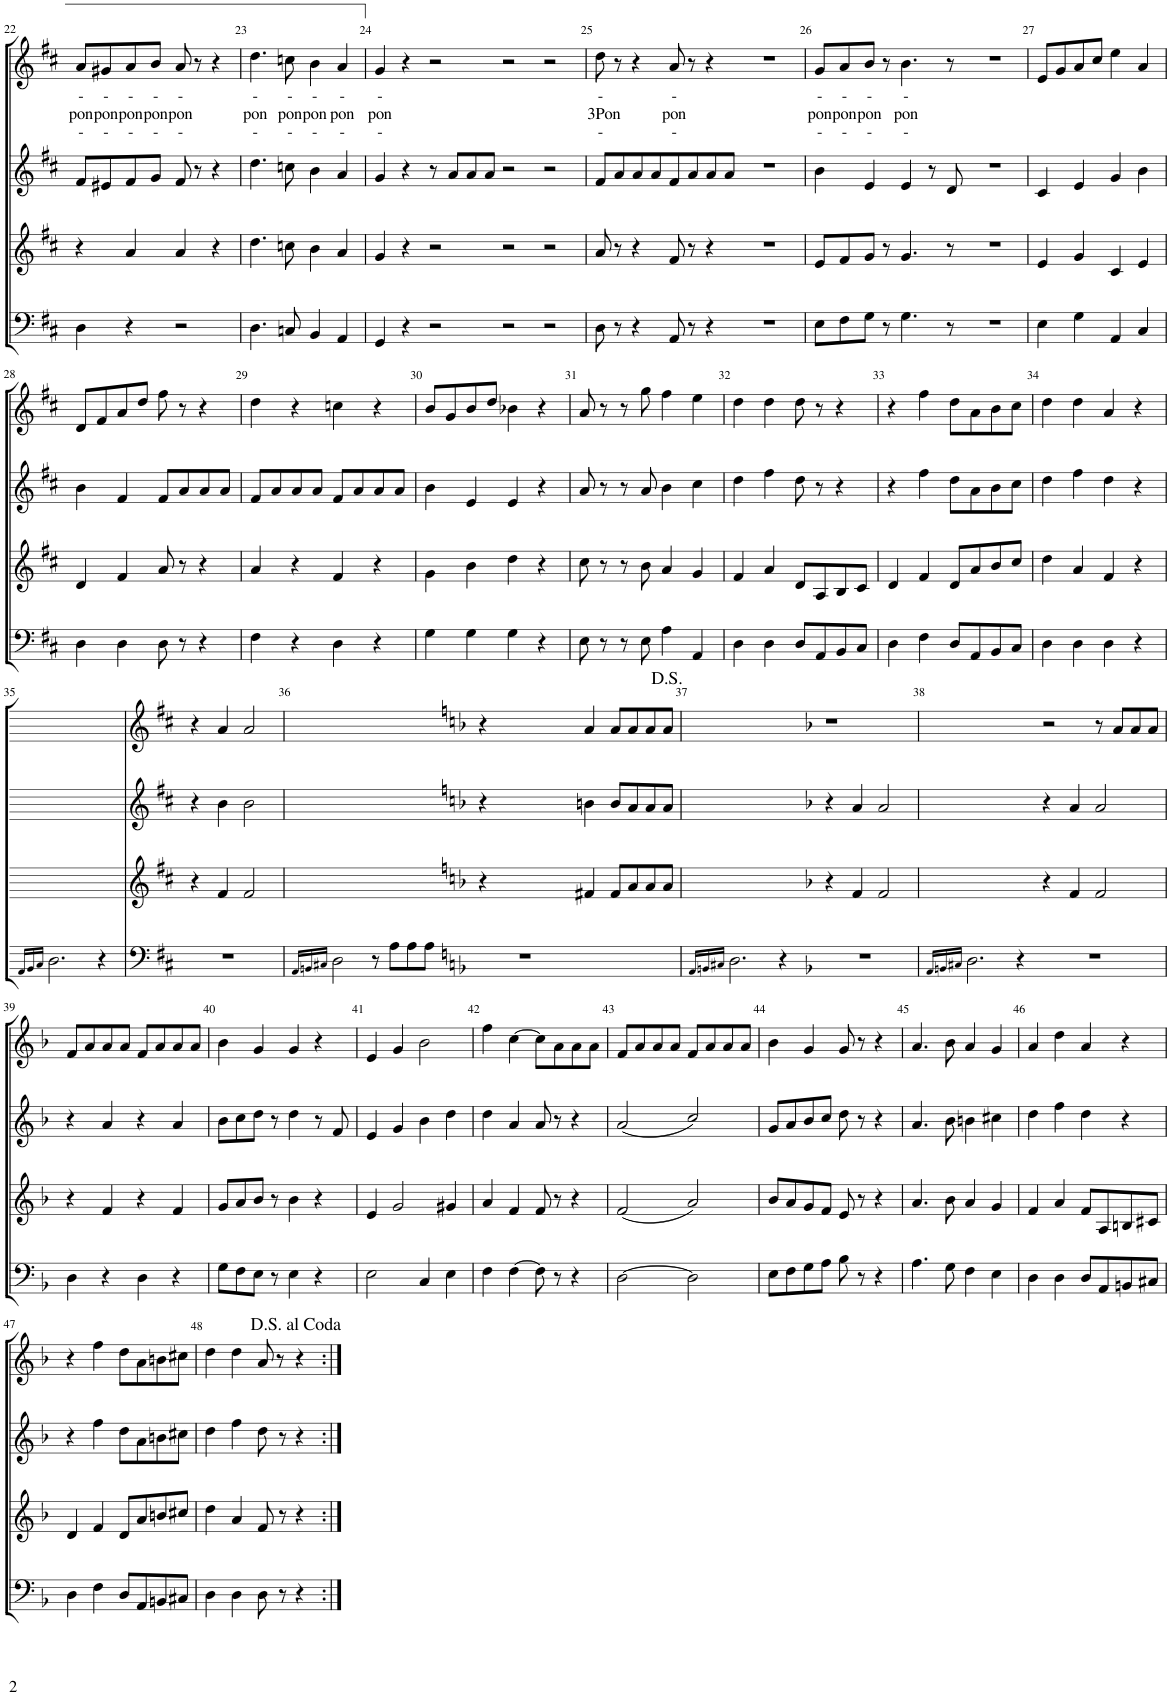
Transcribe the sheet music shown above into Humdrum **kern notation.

**kern	**kern	**kern	**kern	**text	**text	**text
*part4	*part3	*part2	*part1	*part1	*part1	*part1
*staff4	*staff3	*staff2	*staff1	*staff1	*staff1	*staff1
*I"Basse	*I"Baryton	*I"T?nor 2	*I"T?nor 1	*	*	*
!!LO:PB:g=z
*clefF4	*clefG2	*clefG2	*clefG2	*	*	*
*	*	*Trd1c2	*Trd4c7	*	*	*
*k[f#c#]	*k[f#c#]	*k[f#c#]	*k[f#c#]	*	*	*
*M4/4	*M4/4	*M4/4	*M4/4	*	*	*
*met(c|)	*met(c|)	*met(c|)	*met(c|)	*	*	*
=22	=22	=22	=22	=22	=22	=22
!	!	!	!	!LO:LY:b	!LO:LY:b	!LO:LY:b
4D\	4r	8f#/L	8a/L	-	pon	-
!	!	!	!	!LO:LY:b	!LO:LY:b	!LO:LY:b
.	.	8e#X/	8g#X/	-	pon	-
!	!	!	!	!LO:LY:b	!LO:LY:b	!LO:LY:b
4r	4a/	8f#/	8a/	-	pon	-
!	!	!	!	!LO:LY:b	!LO:LY:b	!LO:LY:b
.	.	8g/J	8b/J	-	pon	-
!	!	!	!	!LO:LY:b	!LO:LY:b	!LO:LY:b
2r	4a/	8f#/	8a/	-	pon	-
.	.	8r	8r	.	.	.
.	4r	4r	4r	.	.	.
=23	=23	=23	=23	=23	=23	=23
!	!	!	!	!LO:LY:b	!LO:LY:b	!LO:LY:b
4.D\	4.dd\	4.dd\	4.dd\	-	pon	-
!	!	!	!	!LO:LY:b	!LO:LY:b	!LO:LY:b
8Cn/	8ccn\	8ccn\	8ccn\	-	pon	-
!	!	!	!	!LO:LY:b	!LO:LY:b	!LO:LY:b
4BB/	4b\	4b\	4b\	-	pon	-
!	!	!	!	!LO:LY:b	!LO:LY:b	!LO:LY:b
4AA/	4a/	4a/	4a/	-	pon	-
=24	=24	=24	=24	=24	=24	=24
!	!	!	!	!LO:LY:b	!LO:LY:b	!LO:LY:b
4GG/	4g/	4g/	4g/	-	pon	-
4r	4r	4r	4r	.	.	.
2r	2r	8r	2r	.	.	.
.	.	8a/L	.	.	.	.
.	.	8a/	.	.	.	.
.	.	8a/J	.	.	.	.
2r	2r	2r	2r	.	.	.
2r	2r	2r	2r	.	.	.
=25	=25	=25	=25	=25	=25	=25
!	!	!	!	!LO:LY:b	!LO:LY:b	!LO:LY:b
8D\	8a/	8f#/L	8dd\	-	3Pon	-
8r	8r	8a/	8r	.	.	.
4r	4r	8a/	4r	.	.	.
.	.	8a/	.	.	.	.
!	!	!	!	!LO:LY:b	!LO:LY:b	!LO:LY:b
8AA/	8f#/	8f#/	8a/	-	pon	-
8r	8r	8a/	8r	.	.	.
4r	4r	8a/	4r	.	.	.
.	.	8a/J	.	.	.	.
1r	1r	1r	1r	.	.	.
=26	=26	=26	=26	=26	=26	=26
!	!	!	!	!LO:LY:b	!LO:LY:b	!LO:LY:b
8E\L	8e/L	4b\	8g/L	-	pon	-
!	!	!	!	!LO:LY:b	!LO:LY:b	!LO:LY:b
8F#\	8f#/	.	8a/	-	pon	-
!	!	!	!	!LO:LY:b	!LO:LY:b	!LO:LY:b
8G\J	8g/J	4e/	8b/J	-	pon	-
8r	8r	.	8r	.	.	.
!	!	!	!	!LO:LY:b	!LO:LY:b	!LO:LY:b
4.G\	4.g/	4e/	4.b\	-	pon	-
.	.	8r	.	.	.	.
8r	8r	8d/	8r	.	.	.
1r	1r	1r	1r	.	.	.
=27	=27	=27	=27	=27	=27	=27
4E\	4e/	4c#/	8e/L	.	.	.
.	.	.	8g/	.	.	.
4G\	4g/	4e/	8a/	.	.	.
.	.	.	8cc#/J	.	.	.
4AA/	4c#/	4g/	4ee\	.	.	.
4C#/	4e/	4b\	4a/	.	.	.
!!LO:LB:g=z
=28	=28	=28	=28	=28	=28	=28
4D\	4d/	4b\	8d/L	.	.	.
.	.	.	8f#/	.	.	.
4D\	4f#/	4f#/	8a/	.	.	.
.	.	.	8dd/J	.	.	.
8D\	8a/	8f#/L	8ff#\	.	.	.
8r	8r	8a/	8r	.	.	.
4r	4r	8a/	4r	.	.	.
.	.	8a/J	.	.	.	.
=29	=29	=29	=29	=29	=29	=29
4F#\	4a/	8f#/L	4dd\	.	.	.
.	.	8a/	.	.	.	.
4r	4r	8a/	4r	.	.	.
.	.	8a/J	.	.	.	.
4D\	4f#/	8f#/L	4ccn\	.	.	.
.	.	8a/	.	.	.	.
4r	4r	8a/	4r	.	.	.
.	.	8a/J	.	.	.	.
=30	=30	=30	=30	=30	=30	=30
4G\	4g\	4b\	8b/L	.	.	.
.	.	.	8g/	.	.	.
4G\	4b\	4e/	8b/	.	.	.
.	.	.	8dd/J	.	.	.
4G\	4dd\	4e/	4b-X\	.	.	.
4r	4r	4r	4r	.	.	.
=31	=31	=31	=31	=31	=31	=31
8E\	8cc#\	8a/	8a/	.	.	.
8r	8r	8r	8r	.	.	.
8r	8r	8r	8r	.	.	.
8E\	8b\	8a/	8gg\	.	.	.
4A\	4a/	4b\	4ff#\	.	.	.
4AA/	4g/	4cc#\	4ee\	.	.	.
=32	=32	=32	=32	=32	=32	=32
4D\	4f#/	4dd\	4dd\	.	.	.
4D\	4a/	4ff#\	4dd\	.	.	.
8D/L	8d/L	8dd\	8dd\	.	.	.
8AA/	8A/	8r	8r	.	.	.
8BB/	8B/	4r	4r	.	.	.
8C#/J	8c#/J	.	.	.	.	.
=33	=33	=33	=33	=33	=33	=33
4D\	4d/	4r	4r	.	.	.
4F#\	4f#/	4ff#\	4ff#\	.	.	.
8D/L	8d/L	8dd\L	8dd\L	.	.	.
8AA/	8a/	8a\	8a\	.	.	.
8BB/	8b/	8b\	8b\	.	.	.
8C#/J	8cc#/J	8cc#\J	8cc#\J	.	.	.
=34	=34	=34	=34	=34	=34	=34
4D\	4dd\	4dd\	4dd\	.	.	.
4D\	4a/	4ff#\	4dd\	.	.	.
4D\	4f#/	4dd\	4a/	.	.	.
4r	4r	4r	4r	.	.	.
!!LO:LB:g=z
=35	=35	=35	=35	=35	=35	=35
16qAA/LL	.	.	.	.	.	.
16qBB/	.	.	.	.	.	.
16qC#/JJ	.	.	.	.	.	.
2.D\	4r	4r	4r	.	.	.
.	4f#/	4b\	4a/	.	.	.
.	2f#/	2b\	2a/	.	.	.
4r	.	.	.	.	.	.
1r	1ryy	1ryy	1ryy	.	.	.
=36	=36	=36	=36	=36	=36	=36
*k[b-]	*k[b-]	*k[b-]	*k[b-]	*	*	*
16qAA/LL	.	.	.	.	.	.
16qBBn/	.	.	.	.	.	.
16qC#X/JJ	.	.	.	.	.	.
2D\	4r	4r	4r	.	.	.
.	4f#X/	4bn\	4a/	.	.	.
8r	8f#/L	8b/L	8a/L	.	.	.
8A\L	8a/	8a/	8a/	.	.	.
8A\	8a/	8a/	8a/	.	.	.
8A\J	8a/J	8a/J	8a/J	.	.	.
1r	1ryy	1ryy	1ryy	.	.	.
=37	=37	=37	=37	=37	=37	=37
*k[b-]	*k[b-]	*k[b-]	*k[b-]	*	*	*
16qAA/LL	.	.	.	.	.	.
16qBBn/	.	.	.	.	.	.
16qC#X/JJ	.	.	.	.	.	.
2.D\	4r	4r	1r	.	.	.
.	4f/	4a/	.	.	.	.
.	2f/	2a/	.	.	.	.
4r	.	.	.	.	.	.
1r	1ryy	1ryy	1ryy	.	.	.
=38	=38	=38	=38	=38	=38	=38
16qAA/LL	.	.	.	.	.	.
16qBBn/	.	.	.	.	.	.
16qC#X/JJ	.	.	.	.	.	.
2.D\	4r	4r	2r	.	.	.
.	4f/	4a/	.	.	.	.
.	2f/	2a/	8r	.	.	.
.	.	.	8a/L	.	.	.
4r	.	.	8a/	.	.	.
.	.	.	8a/J	.	.	.
1r	1ryy	1ryy	1ryy	.	.	.
!!LO:LB:g=z
=39	=39	=39	=39	=39	=39	=39
4D\	4r	4r	8f/L	.	.	.
.	.	.	8a/	.	.	.
4r	4f/	4a/	8a/	.	.	.
.	.	.	8a/J	.	.	.
4D\	4r	4r	8f/L	.	.	.
.	.	.	8a/	.	.	.
4r	4f/	4a/	8a/	.	.	.
.	.	.	8a/J	.	.	.
=40	=40	=40	=40	=40	=40	=40
8G\L	8g/L	8b-\L	4b-\	.	.	.
8F\	8a/	8cc\	.	.	.	.
8E\J	8b-/J	8dd\J	4g/	.	.	.
8r	8r	8r	.	.	.	.
4E\	4b-\	4dd\	4g/	.	.	.
4r	4r	8r	4r	.	.	.
.	.	8f/	.	.	.	.
=41	=41	=41	=41	=41	=41	=41
2E\	4e/	4e/	4e/	.	.	.
.	2g/	4g/	4g/	.	.	.
4C/	.	4b-\	2b-\	.	.	.
4E\	4g#X/	4dd\	.	.	.	.
=42	=42	=42	=42	=42	=42	=42
4F\	4a/	4dd\	4ff\	.	.	.
[4F\	4f/	4a/	[4cc\	.	.	.
8F\]	8f/	8a/	8cc\L]	.	.	.
8r	8r	8r	8a\	.	.	.
4r	4r	4r	8a\	.	.	.
.	.	.	8a\J	.	.	.
=43	=43	=43	=43	=43	=43	=43
[2D\	(2f/	(2a/	8f/L	.	.	.
.	.	.	8a/	.	.	.
.	.	.	8a/	.	.	.
.	.	.	8a/J	.	.	.
2D\]	2a/)	2cc/)	8f/L	.	.	.
.	.	.	8a/	.	.	.
.	.	.	8a/	.	.	.
.	.	.	8a/J	.	.	.
=44	=44	=44	=44	=44	=44	=44
8E\L	8b-/L	8g/L	4b-\	.	.	.
8F\	8a/	8a/	.	.	.	.
8G\	8g/	8b-/	4g/	.	.	.
8A\J	8f/J	8cc/J	.	.	.	.
8B-\	8e/	8dd\	8g/	.	.	.
8r	8r	8r	8r	.	.	.
4r	4r	4r	4r	.	.	.
=45	=45	=45	=45	=45	=45	=45
4.A\	4.a/	4.a/	4.a/	.	.	.
8G\	8b-\	8b-\	8b-\	.	.	.
4F\	4a/	4bn\	4a/	.	.	.
4E\	4g/	4cc#X\	4g/	.	.	.
=46	=46	=46	=46	=46	=46	=46
4D\	4f/	4dd\	4a/	.	.	.
4D\	4a/	4ff\	4dd\	.	.	.
8D/L	8f/L	4dd\	4a/	.	.	.
8AA/	8A/	.	.	.	.	.
8BBn/	8Bn/	4r	4r	.	.	.
8C#X/J	8c#X/J	.	.	.	.	.
!!LO:LB:g=z
=47	=47	=47	=47	=47	=47	=47
4D\	4d/	4r	4r	.	.	.
4F\	4f/	4ff\	4ff\	.	.	.
8D/L	8d/L	8dd\L	8dd\L	.	.	.
8AA/	8a/	8a\	8a\	.	.	.
8BBn/	8bn/	8bn\	8bn\	.	.	.
8C#X/J	8cc#X/J	8cc#X\J	8cc#X\J	.	.	.
=48	=48	=48	=48	=48	=48	=48
4D\	4dd\	4dd\	4dd\	.	.	.
4D\	4a/	4ff\	4dd\	.	.	.
8D\	8f/	8dd\	8a/	.	.	.
8r	8r	8r	8r	.	.	.
4r	4r	4r	4r	.	.	.
=:|!	=:|!	=:|!	=:|!	=:|!	=:|!	=:|!
*-	*-	*-	*-	*-	*-	*-
